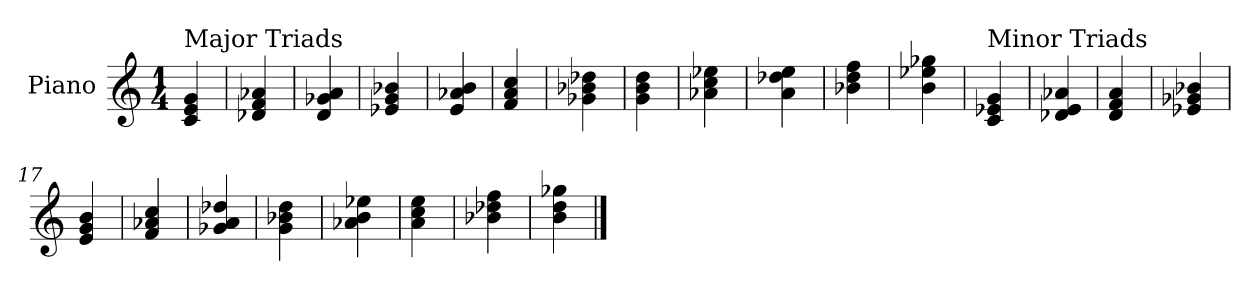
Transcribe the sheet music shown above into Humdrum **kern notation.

**kern
*part1
*staff1
*I"Piano
*I'Pno.
*clefG2
*k[]
*M1/4
*MM80
=1
!LO:TX:a:t=Major Triads
4c/ 4e/ 4g/
=2
4d-X/ 4f/ 4a-X/
=3
4d/ 4g-X/ 4a/
=4
4e-X/ 4g/ 4b-X/
=5
4e/ 4a-X/ 4b/
=6
4f/ 4a/ 4cc/
=7
4g-X\ 4b-X\ 4dd-X\
=8
4g\ 4b\ 4dd\
=9
4a-X\ 4cc\ 4ee-X\
=10
4a\ 4dd-X\ 4ee\
=11
4b-X\ 4dd\ 4ff\
=12
4b\ 4ee-X\ 4gg-X\
=13
!LO:TX:a:t=Minor Triads
4c/ 4e-X/ 4g/
=14
4d-X/ 4e/ 4a-X/
=15
4d/ 4f/ 4a/
!!LO:LB:g=z
=16
4e-X/ 4g-X/ 4b-X/
=17
4e/ 4g/ 4b/
=18
4f/ 4a-X/ 4cc/
=19
4g-X/ 4a/ 4dd-X/
=20
4g\ 4b-X\ 4dd\
=21
4a-X\ 4b\ 4ee-X\
=22
4a\ 4cc\ 4ee\
=23
4b-X\ 4dd-X\ 4ff\
=24
4b\ 4dd\ 4gg-X\
==
*-
